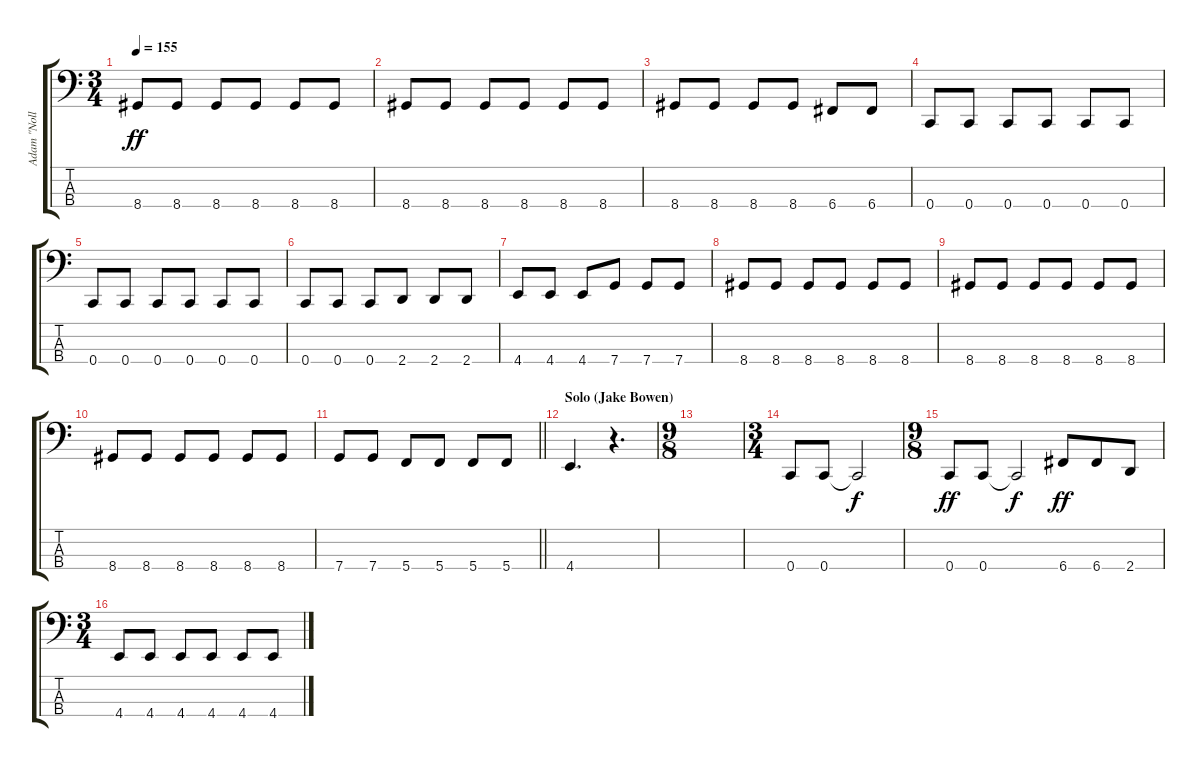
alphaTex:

\track ("Adam \"Nolly\" Getgood - Bass" "Adam \"Noll") {instrument electricbassfinger}
\staff {score tabs}
\tuning (F2 C2 G1 C1) {hide}
\ts (3 4)
\tempo 155
\clef f4
\ks c
8.4.8{dy ff} 8.4.8 8.4.8 8.4.8 8.4.8 8.4.8 |
8.4.8 8.4.8 8.4.8 8.4.8 8.4.8 8.4.8 |
8.4.8 8.4.8 8.4.8 8.4.8 6.4.8 6.4.8 |
0.4.8 0.4.8 0.4.8 0.4.8 0.4.8 0.4.8 |
0.4.8 0.4.8 0.4.8 0.4.8 0.4.8 0.4.8 |
0.4.8 0.4.8 0.4.8 2.4.8 2.4.8 2.4.8 |
4.4.8 4.4.8 4.4.8 7.4.8 7.4.8 7.4.8 |
8.4.8 8.4.8 8.4.8 8.4.8 8.4.8 8.4.8 |
8.4.8 8.4.8 8.4.8 8.4.8 8.4.8 8.4.8 |
8.4.8 8.4.8 8.4.8 8.4.8 8.4.8 8.4.8 |
\barLineRight lightlight
7.4.8 7.4.8 5.4.8 5.4.8 5.4.8 5.4.8 |
\section ("" "Solo (Jake Bowen)")
4.4.4{d} r.4{d} |
\ts (9 8)
|
\ts (3 4)
0.4.8 0.4.8 0.4{t}.2{dy f} |
\ts (9 8)
0.4.8{dy ff} 0.4.8 0.4{t}.2{dy f} 6.4.8{dy ff} 6.4.8 2.4.8 |
\ts (3 4)
4.4.8 4.4.8 4.4.8 4.4.8 4.4.8 4.4.8
